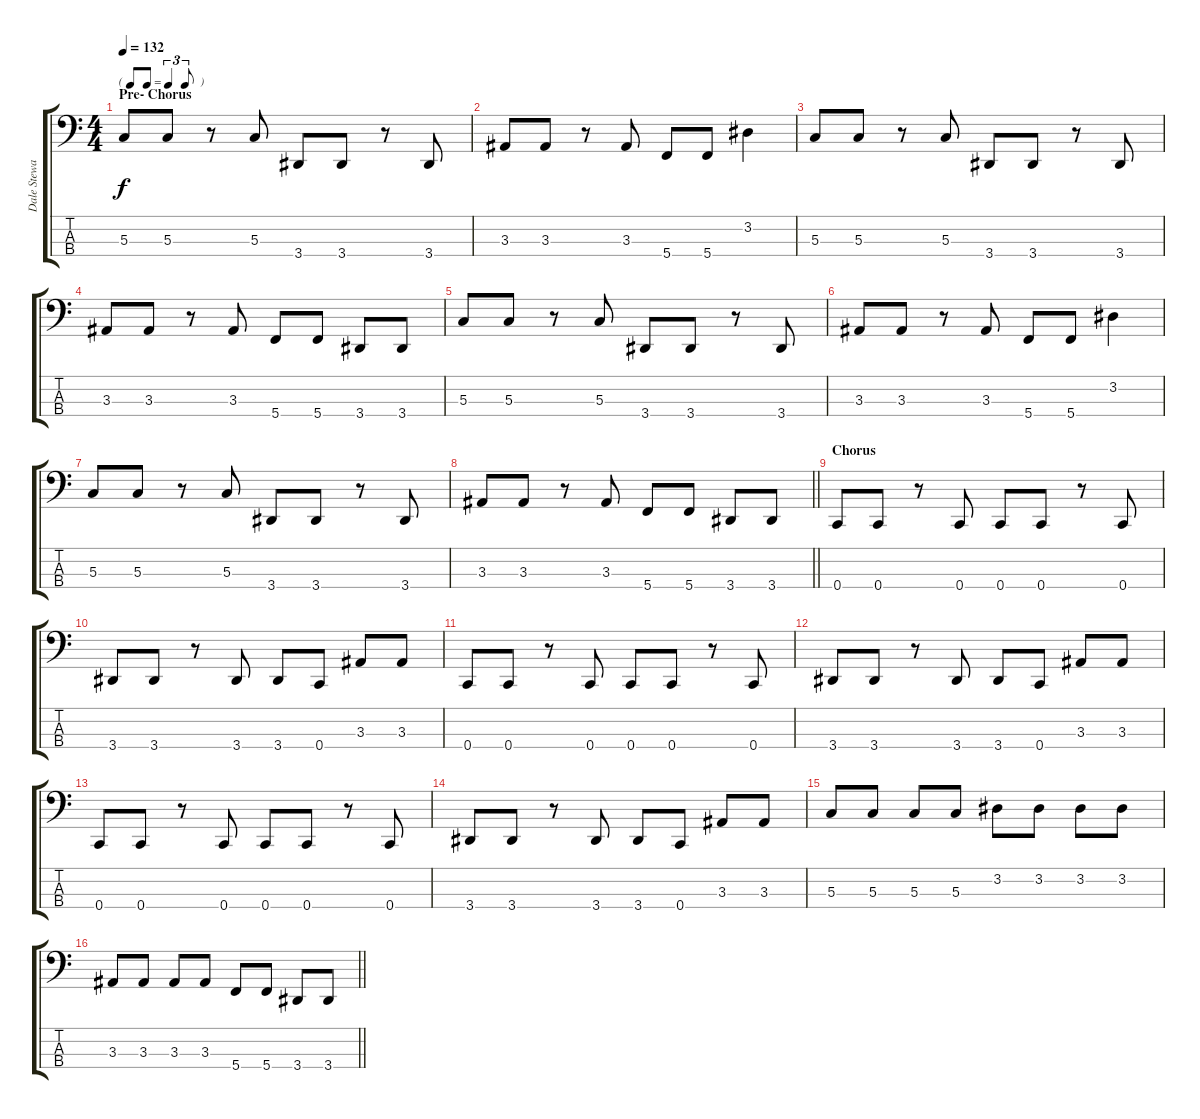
\track ("Dale Stewart" "Dale Stewa") {instrument electricbassfinger}
\staff {score tabs}
\tuning (F2 C2 G1 C1) {hide}
\ts (4 4)
\tf triplet8th
\section ("" "Pre- Chorus")
\tempo 132
\clef f4
\ks c
5.3.8{dy f} 5.3.8 r.8 5.3.8 3.4.8 3.4.8 r.8 3.4.8 |
3.3.8 3.3.8 r.8 3.3.8 5.4.8 5.4.8 3.2.4 |
5.3.8 5.3.8 r.8 5.3.8 3.4.8 3.4.8 r.8 3.4.8 |
3.3.8 3.3.8 r.8 3.3.8 5.4.8 5.4.8 3.4.8 3.4.8 |
5.3.8 5.3.8 r.8 5.3.8 3.4.8 3.4.8 r.8 3.4.8 |
3.3.8 3.3.8 r.8 3.3.8 5.4.8 5.4.8 3.2.4 |
5.3.8 5.3.8 r.8 5.3.8 3.4.8 3.4.8 r.8 3.4.8 |
\barLineRight lightlight
3.3.8 3.3.8 r.8 3.3.8 5.4.8 5.4.8 3.4.8 3.4.8 |
\section ("" "Chorus")
0.4.8 0.4.8 r.8 0.4.8 0.4.8 0.4.8 r.8 0.4.8 |
3.4.8 3.4.8 r.8 3.4.8 3.4.8 0.4.8 3.3.8 3.3.8 |
0.4.8 0.4.8 r.8 0.4.8 0.4.8 0.4.8 r.8 0.4.8 |
3.4.8 3.4.8 r.8 3.4.8 3.4.8 0.4.8 3.3.8 3.3.8 |
0.4.8 0.4.8 r.8 0.4.8 0.4.8 0.4.8 r.8 0.4.8 |
3.4.8 3.4.8 r.8 3.4.8 3.4.8 0.4.8 3.3.8 3.3.8 |
5.3.8 5.3.8 5.3.8 5.3.8 3.2.8 3.2.8 3.2.8 3.2.8 |
\barLineRight lightlight
3.3.8 3.3.8 3.3.8 3.3.8 5.4.8 5.4.8 3.4.8 3.4.8
